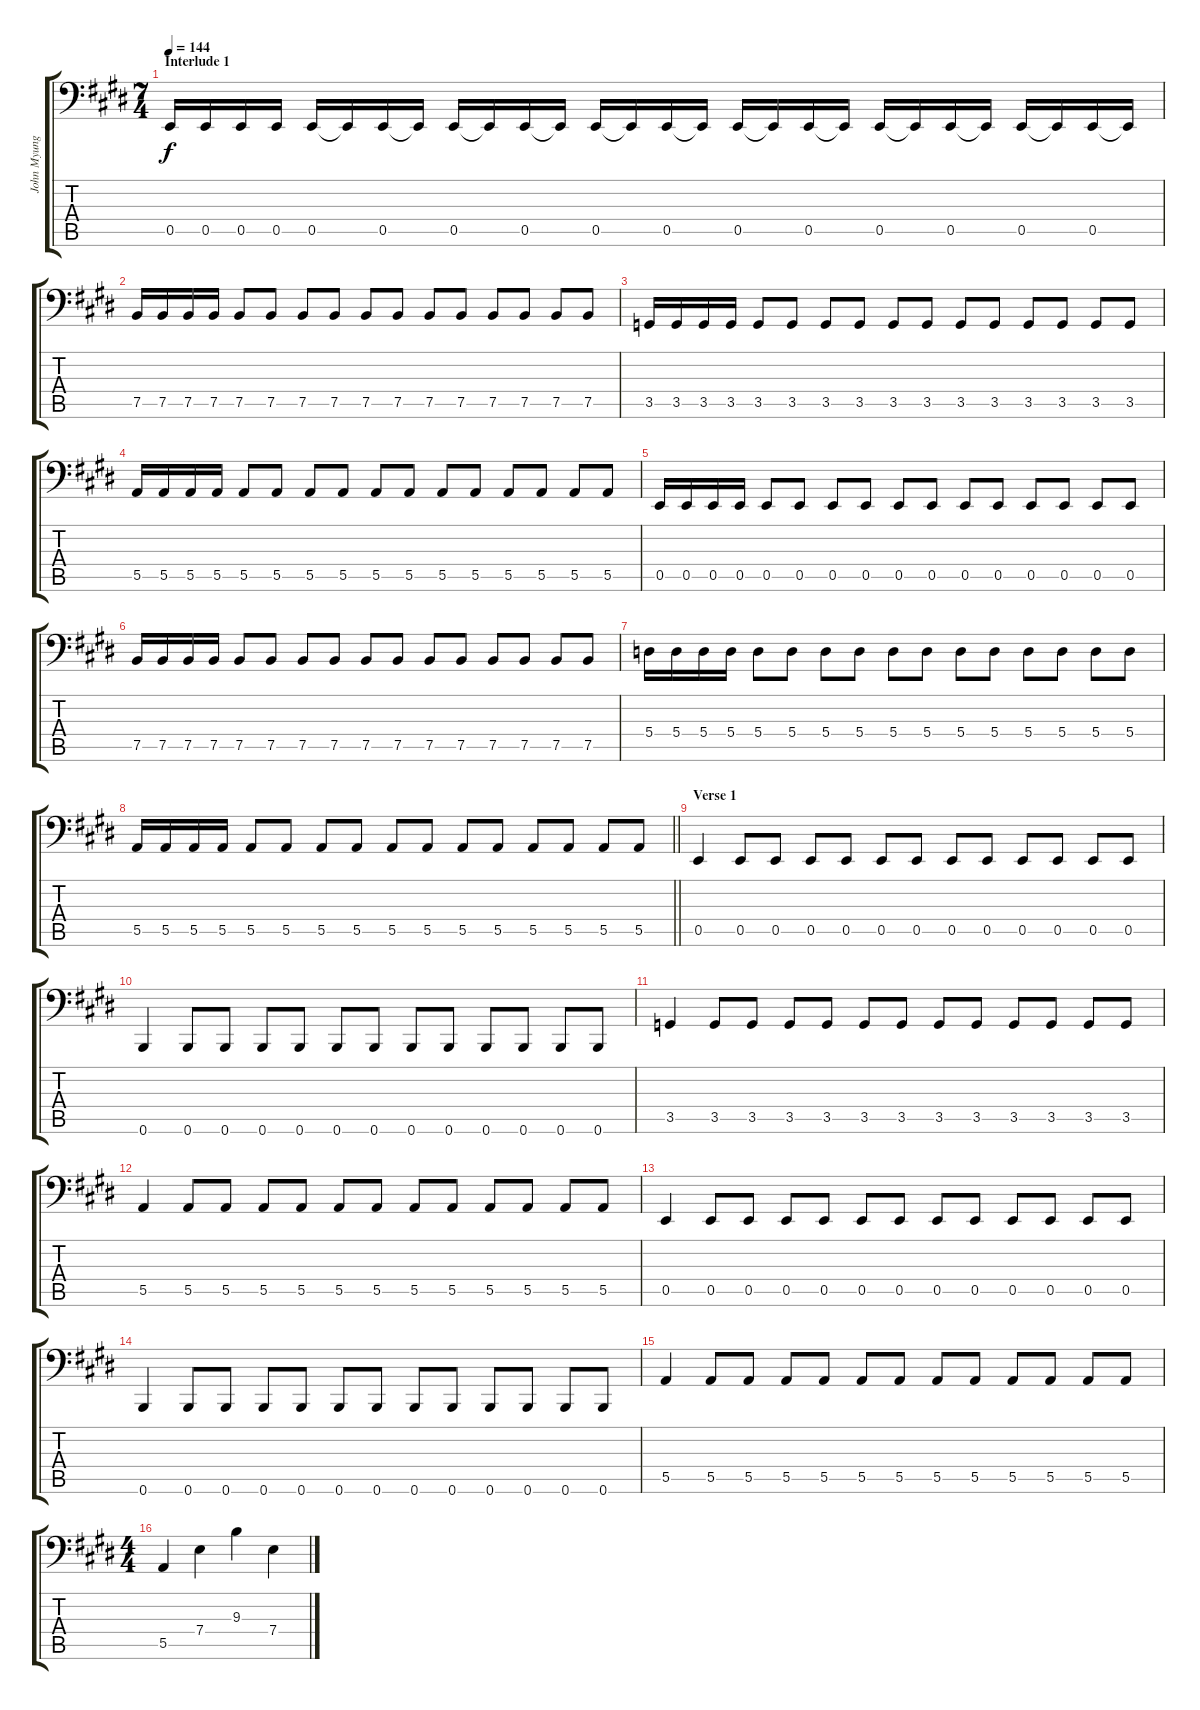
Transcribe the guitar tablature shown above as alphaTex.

\track ("John Myung" "John Myung") {instrument slapbass1}
\staff {score tabs}
\tuning (B2 G2 D2 A1 E1 B0) {hide}
\ts (7 4)
\section ("" "Interlude 1")
\tempo 144
\clef f4
\ks e
0.5.16{dy f} 0.5.16 0.5.16 0.5.16 0.5.16 0.5{t}.16 0.5.16 0.5{t}.16 0.5.16 0.5{t}.16 0.5.16 0.5{t}.16 0.5.16 0.5{t}.16 0.5.16 0.5{t}.16 0.5.16 0.5{t}.16 0.5.16 0.5{t}.16 0.5.16 0.5{t}.16 0.5.16 0.5{t}.16 0.5.16 0.5{t}.16 0.5.16 0.5{t}.16 |
7.5.16 7.5.16 7.5.16 7.5.16 7.5.8 7.5.8 7.5.8 7.5.8 7.5.8 7.5.8 7.5.8 7.5.8 7.5.8 7.5.8 7.5.8 7.5.8 |
3.5.16 3.5.16 3.5.16 3.5.16 3.5.8 3.5.8 3.5.8 3.5.8 3.5.8 3.5.8 3.5.8 3.5.8 3.5.8 3.5.8 3.5.8 3.5.8 |
5.5.16 5.5.16 5.5.16 5.5.16 5.5.8 5.5.8 5.5.8 5.5.8 5.5.8 5.5.8 5.5.8 5.5.8 5.5.8 5.5.8 5.5.8 5.5.8 |
0.5.16 0.5.16 0.5.16 0.5.16 0.5.8 0.5.8 0.5.8 0.5.8 0.5.8 0.5.8 0.5.8 0.5.8 0.5.8 0.5.8 0.5.8 0.5.8 |
7.5.16 7.5.16 7.5.16 7.5.16 7.5.8 7.5.8 7.5.8 7.5.8 7.5.8 7.5.8 7.5.8 7.5.8 7.5.8 7.5.8 7.5.8 7.5.8 |
5.4.16 5.4.16 5.4.16 5.4.16 5.4.8 5.4.8 5.4.8 5.4.8 5.4.8 5.4.8 5.4.8 5.4.8 5.4.8 5.4.8 5.4.8 5.4.8 |
\barLineRight lightlight
5.5.16 5.5.16 5.5.16 5.5.16 5.5.8 5.5.8 5.5.8 5.5.8 5.5.8 5.5.8 5.5.8 5.5.8 5.5.8 5.5.8 5.5.8 5.5.8 |
\section ("" "Verse 1")
0.5.4 0.5.8 0.5.8 0.5.8 0.5.8 0.5.8 0.5.8 0.5.8 0.5.8 0.5.8 0.5.8 0.5.8 0.5.8 |
0.6.4 0.6.8 0.6.8 0.6.8 0.6.8 0.6.8 0.6.8 0.6.8 0.6.8 0.6.8 0.6.8 0.6.8 0.6.8 |
3.5.4 3.5.8 3.5.8 3.5.8 3.5.8 3.5.8 3.5.8 3.5.8 3.5.8 3.5.8 3.5.8 3.5.8 3.5.8 |
5.5.4 5.5.8 5.5.8 5.5.8 5.5.8 5.5.8 5.5.8 5.5.8 5.5.8 5.5.8 5.5.8 5.5.8 5.5.8 |
0.5.4 0.5.8 0.5.8 0.5.8 0.5.8 0.5.8 0.5.8 0.5.8 0.5.8 0.5.8 0.5.8 0.5.8 0.5.8 |
0.6.4 0.6.8 0.6.8 0.6.8 0.6.8 0.6.8 0.6.8 0.6.8 0.6.8 0.6.8 0.6.8 0.6.8 0.6.8 |
5.5.4 5.5.8 5.5.8 5.5.8 5.5.8 5.5.8 5.5.8 5.5.8 5.5.8 5.5.8 5.5.8 5.5.8 5.5.8 |
\ts (4 4)
5.5.4 7.4.4 9.3.4 7.4.4
